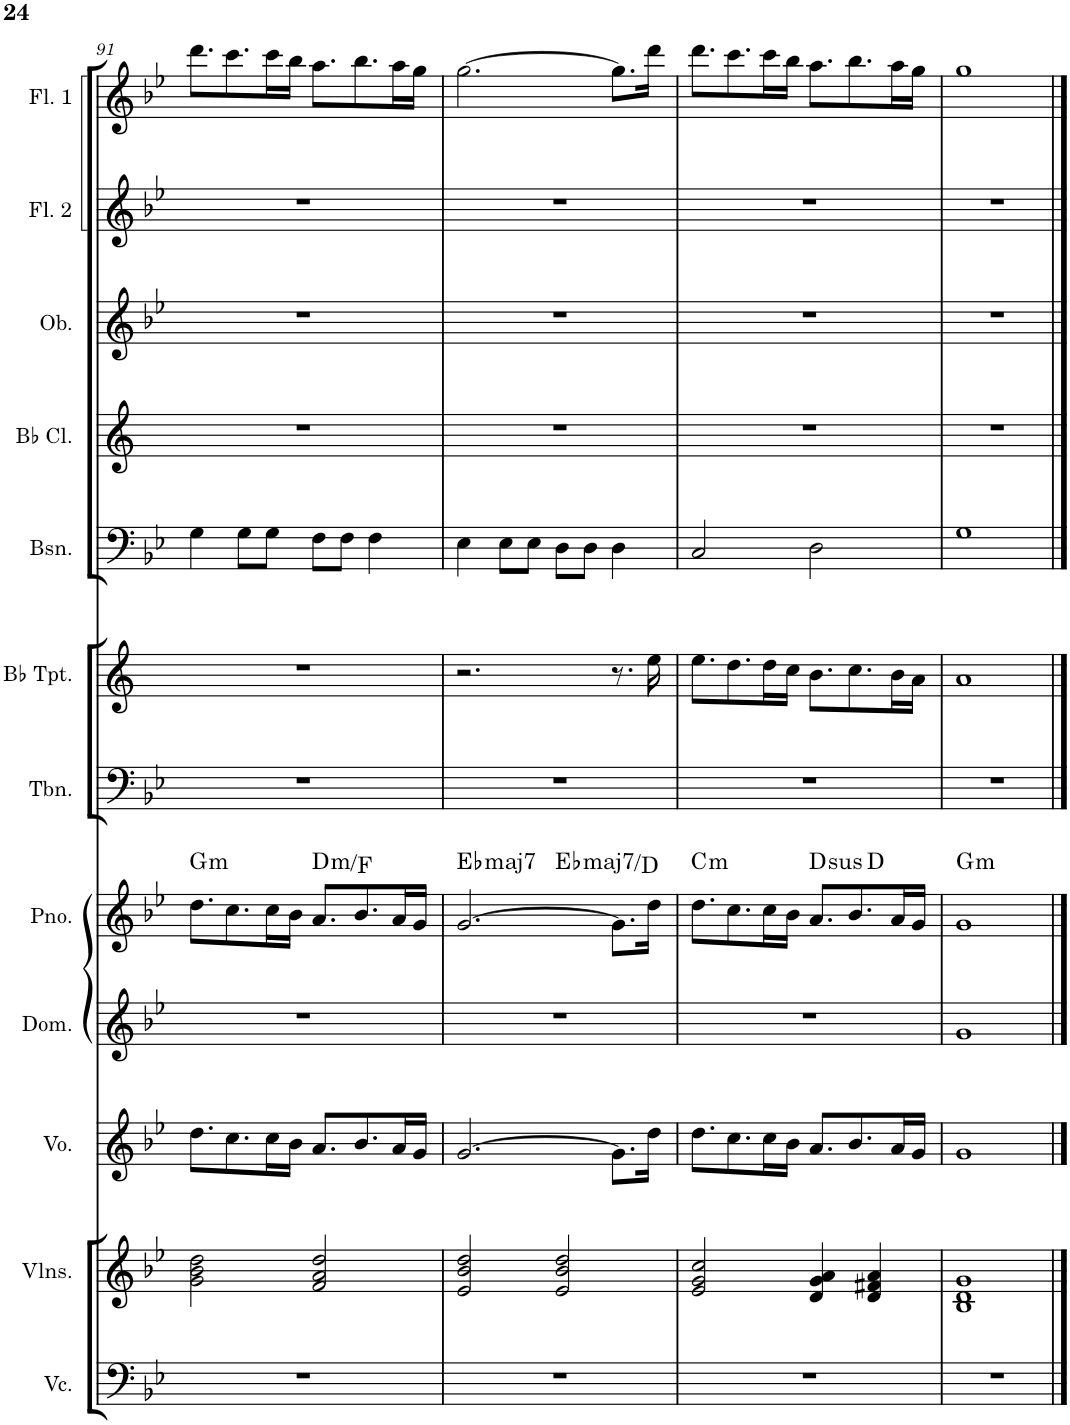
**kern	**kern	**kern	**kern	**kern	**harte	**kern	**kern	**kern	**kern	**kern	**kern	**kern
*part12	*part11	*part10	*part9	*part8	*part8	*part7	*part6	*part5	*part4	*part3	*part2	*part1
*staff12	*staff11	*staff10	*staff9	*staff8	*	*staff7	*staff6	*staff5	*staff4	*staff3	*staff2	*staff1
*I"Violoncello	*I"Violins	*I"Voice	*I"Domra	*I"Piano	*	*I"Trombone	*I"Bb Trumpet	*I"Bassoon	*I"Bb Clarinet	*I"Oboe	*I"Flute 2	*I"Flute 1
*I'Vc.	*I'Vlns.	*I'Vo.	*I'Dom.	*I'Pno.	*	*I'Tbn.	*I'Bb Tpt.	*I'Bsn.	*I'Bb Cl.	*I'Ob.	*I'Fl. 2	*I'Fl. 1
!!LO:PB:g=z
*clefF4	*clefG2	*clefG2	*clefG2	*clefG2	*	*clefF4	*clefG2	*clefF4	*clefG2	*clefG2	*clefG2	*clefG2
*	*	*	*	*	*	*	*Trd1c2	*	*Trd1c2	*	*	*
*k[b-e-]	*k[b-e-]	*k[b-e-]	*k[b-e-]	*k[b-e-]	*	*k[b-e-]	*k[]	*k[b-e-]	*k[]	*k[b-e-]	*k[b-e-]	*k[b-e-]
*M4/4	*M4/4	*M4/4	*M4/4	*M4/4	*	*M4/4	*M4/4	*M4/4	*M4/4	*M4/4	*M4/4	*M4/4
=91	=91	=91	=91	=91	=91	=91	=91	=91	=91	=91	=91	=91
!	!	!	!	!	!LO:H:kt=m	!	!	!	!	!	!	!
1r	2g\ 2b-\ 2dd\	8.dd\L	1r	8.dd\L	G:min	1r	1r	4G\	1r	1r	1r	8.ddd\L
.	.	8.cc\	.	8.cc\	.	.	.	.	.	.	.	8.ccc\
.	.	.	.	.	.	.	.	8G\L	.	.	.	.
.	.	16cc\L	.	16cc\L	.	.	.	8G\J	.	.	.	16ccc\L
.	.	16b-\JJ	.	16b-\JJ	.	.	.	.	.	.	.	16bb-\JJ
!	!	!	!	!	!LO:H:kt=m	!	!	!	!	!	!	!
.	2f/ 2a/ 2dd/	8.a/L	.	8.a/L	D:min/b3	.	.	8F\L	.	.	.	8.aa\L
.	.	.	.	.	.	.	.	8F\J	.	.	.	.
.	.	8.b-/	.	8.b-/	.	.	.	.	.	.	.	8.bb-\
.	.	.	.	.	.	.	.	4F\	.	.	.	.
.	.	16a/L	.	16a/L	.	.	.	.	.	.	.	16aa\L
.	.	16g/JJ	.	16g/JJ	.	.	.	.	.	.	.	16gg\JJ
=92	=92	=92	=92	=92	=92	=92	=92	=92	=92	=92	=92	=92
!	!	!	!	!	!LO:H:kt=maj7	!	!	!	!	!	!	!
*	*	*	*	*^	*	*	*	*	*	*	*	*
1r	2e-/ 2b-/ 2dd/	[2.g/	1r	[2.g/	2ryy	Eb:maj7	1r	2.r	4E-\	1r	1r	1r	[2.gg\
.	.	.	.	.	.	.	.	.	8E-\L	.	.	.	.
.	.	.	.	.	.	.	.	.	8E-\J	.	.	.	.
!	!	!	!	!	!	!LO:H:kt=maj7	!	!	!	!	!	!	!
.	2e-/ 2b-/ 2dd/	.	.	.	2ryy	Eb:maj7/7	.	.	8D\L	.	.	.	.
.	.	.	.	.	.	.	.	.	8D\J	.	.	.	.
.	.	8.g\L]	.	8.g\L]	.	.	.	8.r	4D\	.	.	.	8.gg\L]
.	.	16dd\Jk	.	16dd\Jk	.	.	.	16ee\	.	.	.	.	16ddd\Jk
=93	=93	=93	=93	=93	=93	=93	=93	=93	=93	=93	=93	=93	=93
!	!	!	!	!	!	!LO:H:kt=m	!	!	!	!	!	!	!
1r	2e-/ 2g/ 2cc/	8.dd\L	1r	8.dd\L	2.ryy	C:min	1r	8.ee\L	2C/	1r	1r	1r	8.ddd\L
.	.	8.cc\	.	8.cc\	.	.	.	8.dd\	.	.	.	.	8.ccc\
.	.	16cc\L	.	16cc\L	.	.	.	16dd\L	.	.	.	.	16ccc\L
.	.	16b-\JJ	.	16b-\JJ	.	.	.	16cc\JJ	.	.	.	.	16bb-\JJ
!	!	!	!	!	!	!LO:H:kt=sus	!	!	!	!	!	!	!
.	4d/ 4g/ 4a/	8.a/L	.	8.a/L	.	D:sus4	.	8.b\L	2D\	.	.	.	8.aa\L
.	.	8.b-/	.	8.b-/	.	.	.	8.cc\	.	.	.	.	8.bb-\
.	4d/ 4f#X/ 4a/	.	.	.	4ryy	D:maj	.	.	.	.	.	.	.
.	.	16a/L	.	16a/L	.	.	.	16b\L	.	.	.	.	16aa\L
.	.	16g/JJ	.	16g/JJ	.	.	.	16a\JJ	.	.	.	.	16gg\JJ
=94	=94	=94	=94	=94	=94	=94	=94	=94	=94	=94	=94	=94	=94
!	!	!	!	!	!	!LO:H:kt=m	!	!	!	!	!	!	!
*	*	*	*	*v	*v	*	*	*	*	*	*	*	*
1r	1B- 1d 1g	1g	1g	1g	G:min	1r	1a	1G	1r	1r	1r	1gg
==	==	==	==	==	==	==	==	==	==	==	==	==
*-	*-	*-	*-	*-	*-	*-	*-	*-	*-	*-	*-	*-
